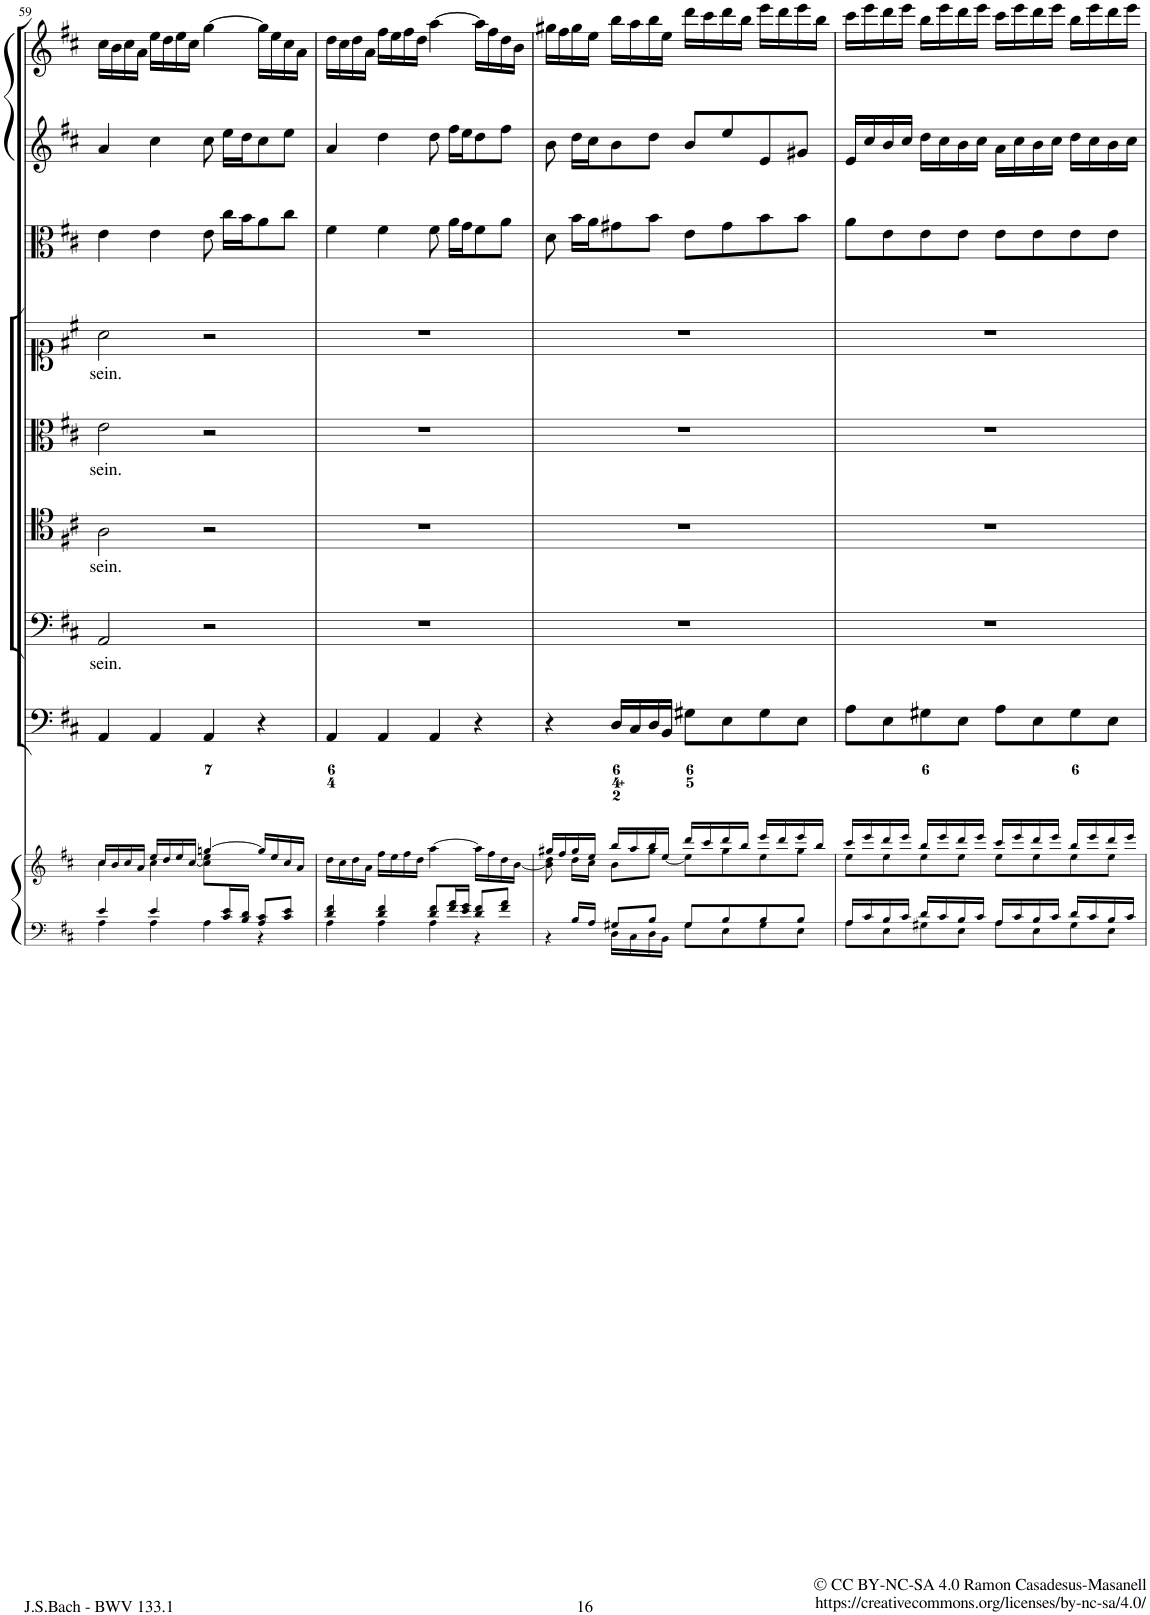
**kern	**kern	**kern	**kern	**text	**kern	**text	**kern	**text	**kern	**text	**kern	**kern	**kern
*part9	*part9	*part8	*part7	*part7	*part6	*part6	*part5	*part5	*part4	*part4	*part3	*part2	*part1
*staff10	*staff9	*staff8	*staff7	*staff7	*staff6	*staff6	*staff5	*staff5	*staff4	*staff4	*staff3	*staff2	*staff1
*I"Piano reduction	*	*I"Continuo	*I"Basso	*	*I"Tenore	*	*I"Alto	*	*I"Soprano Cornetto col Soprano	*	*I"Viola Oboe d'amore II colla Viola	*I"Violino II Oboe d'amore I col Violino II	*I"Violino I
*I'Pno	*	*	*	*	*	*	*	*	*	*	*I'Vla	*I'Vln	*I'Vln
!!LO:PB:g=z
*clefF4	*clefG2	*clefF4	*clefF4	*	*clefC4	*	*clefC3	*	*clefC1	*	*clefC3	*clefG2	*clefG2
*k[f#c#]	*k[f#c#]	*k[f#c#]	*k[f#c#]	*	*k[f#c#]	*	*k[f#c#]	*	*k[f#c#]	*	*k[f#c#]	*k[f#c#]	*k[f#c#]
*M2/2	*M2/2	*M2/2	*M2/2	*	*M2/2	*	*M2/2	*	*M2/2	*	*M2/2	*M2/2	*M2/2
*met(c|)	*met(c|)	*met(c|)	*met(c|)	*	*met(c|)	*	*met(c|)	*	*met(c|)	*	*met(c|)	*met(c|)	*met(c|)
=59	=59	=59	=59	=59	=59	=59	=59	=59	=59	=59	=59	=59	=59
*^	*^	*	*	*	*	*	*	*	*	*	*	*	*
*	*	*	*^	*	*	*	*	*	*	*	*	*	*	*	*
!	!	!	!	!	!	!	!LO:LY:b	!	!LO:LY:b	!	!LO:LY:b	!	!LO:LY:b	!	!	!
4e/	4A\	16cc#/LL	4cc#\	2ryy	4AA/	2AA/	sein.	2A\	sein.	2e\	sein.	2a\	sein.	4e\	4a/	16cc#\LL
.	.	16b/	.	.	.	.	.	.	.	.	.	.	.	.	.	16b\
.	.	16cc#/	.	.	.	.	.	.	.	.	.	.	.	.	.	16cc#\
.	.	16a/JJ	.	.	.	.	.	.	.	.	.	.	.	.	.	16a\JJ
4e/	4A\	16ee/LL	4cc#\	.	4AA/	.	.	.	.	.	.	.	.	4e\	4cc#\	16ee\LL
.	.	16dd/	.	.	.	.	.	.	.	.	.	.	.	.	.	16dd\
.	.	16ee/	.	.	.	.	.	.	.	.	.	.	.	.	.	16ee\
.	.	[<16cc#/JJ	.	.	.	.	.	.	.	.	.	.	.	.	.	16cc#\JJ
8ryy	4A\	[>4ggn/	2ryy	8cc#\] 8ee\L	4AA/	2r	.	2r	.	2r	.	2r	.	8e\	8cc#\	[4gg\
16c#/ 16e/L	.	.	.	4.ryy	.	.	.	.	.	.	.	.	.	16cc#\LL	16ee\LL	.
16B/ 16d/JJ	.	.	.	.	.	.	.	.	.	.	.	.	.	16b\J	16dd\J	.
8A/ 8c#/L	4r	16gg/LL]	.	.	4r	.	.	.	.	.	.	.	.	8a\	8cc#\	16gg\LL]
.	.	16ee/	.	.	.	.	.	.	.	.	.	.	.	.	.	16ee\
8c#/ 8e/J	.	16cc#/	.	.	.	.	.	.	.	.	.	.	.	8cc#\J	8ee\J	16cc#\
.	.	16a/JJ	.	.	.	.	.	.	.	.	.	.	.	.	.	16a\JJ
*	*	*v	*v	*v	*	*	*	*	*	*	*	*	*	*	*	*
=60	=60	=60	=60	=60	=60	=60	=60	=60	=60	=60	=60	=60	=60	=60
4d/ 4f#/	4A\	16dd\LL	4AA/	1r	.	1r	.	1r	.	1r	.	4f#\	4a/	16dd\LL
.	.	16cc#\	.	.	.	.	.	.	.	.	.	.	.	16cc#\
.	.	16dd\	.	.	.	.	.	.	.	.	.	.	.	16dd\
.	.	16a\JJ	.	.	.	.	.	.	.	.	.	.	.	16a\JJ
4d/ 4f#/	4A\	16ff#\LL	4AA/	.	.	.	.	.	.	.	.	4f#\	4dd\	16ff#\LL
.	.	16ee\	.	.	.	.	.	.	.	.	.	.	.	16ee\
.	.	16ff#\	.	.	.	.	.	.	.	.	.	.	.	16ff#\
.	.	16dd\JJ	.	.	.	.	.	.	.	.	.	.	.	16dd\JJ
8d/ 8f#/L	4A\	[4aa\	4AA/	.	.	.	.	.	.	.	.	8f#\	8dd\	[4aa\
16f#/ 16a/L	.	.	.	.	.	.	.	.	.	.	.	16a\LL	16ff#\LL	.
16e/ 16g/JJ	.	.	.	.	.	.	.	.	.	.	.	16g\J	16ee\J	.
8d/ 8f#/L	4r	16aa\LL]	4r	.	.	.	.	.	.	.	.	8f#\	8dd\	16aa\LL]
.	.	16ff#\	.	.	.	.	.	.	.	.	.	.	.	16ff#\
8f#/ 8a/J	.	16dd\	.	.	.	.	.	.	.	.	.	8a\J	8ff#\J	16dd\
.	.	[16b\JJ	.	.	.	.	.	.	.	.	.	.	.	16b\JJ
=61	=61	=61	=61	=61	=61	=61	=61	=61	=61	=61	=61	=61	=61	=61
*	*	*^	*	*	*	*	*	*	*	*	*	*	*	*
8ryy	4r	16gg#X/LL	8b\] 8dd\	4r	1r	.	1r	.	1r	.	1r	.	8d\	8b\	16gg#X\LL
.	.	16ff#/	.	.	.	.	.	.	.	.	.	.	.	.	16ff#\
16B/LL	.	16gg#/	16dd\LL	.	.	.	.	.	.	.	.	.	16b\LL	16dd\LL	16gg#\
16A/JJ	.	16ee/JJ	16cc#\JJ	.	.	.	.	.	.	.	.	.	16a\J	16cc#\J	16ee\JJ
8G#X/L	16D\LL	16bb/LL	8b\L	16D/LL	.	.	.	.	.	.	.	.	8g#X\	8b\	16bb\LL
.	16C#\	16aa/	.	16C#/	.	.	.	.	.	.	.	.	.	.	16aa\
8B/J	16D\	16bb/	8gg#\J	16D/	.	.	.	.	.	.	.	.	8b\J	8dd\J	16bb\
.	16BB\JJ	[<16ee/JJ	.	16BB/JJ	.	.	.	.	.	.	.	.	.	.	16ee\JJ
8G#/L	8G#\L	16ddd/LL	8ee\L]	8G#X\L	.	.	.	.	.	.	.	.	8e\L	8b/L	16ddd\LL
.	.	16ccc#/	.	.	.	.	.	.	.	.	.	.	.	.	16ccc#\
8B/	8E\	16ddd/	8gg#\	8E\	.	.	.	.	.	.	.	.	8g#\	8ee/	16ddd\
.	.	16bb/JJ	.	.	.	.	.	.	.	.	.	.	.	.	16bb\JJ
8B/	8G#\	16eee/LL	8ee\	8G#\	.	.	.	.	.	.	.	.	8b\	8e/	16eee\LL
.	.	16ddd/	.	.	.	.	.	.	.	.	.	.	.	.	16ddd\
8B/J	8E\J	16eee/	8gg#\J	8E\J	.	.	.	.	.	.	.	.	8b\J	8g#X/J	16eee\
.	.	16bb/JJ	.	.	.	.	.	.	.	.	.	.	.	.	16bb\JJ
=62	=62	=62	=62	=62	=62	=62	=62	=62	=62	=62	=62	=62	=62	=62	=62
16A/LL	8A\L	16ccc#/LL	8ee\L	8A\L	1r	.	1r	.	1r	.	1r	.	8a\L	16e/LL	16ccc#\LL
16c#/	.	16eee/	.	.	.	.	.	.	.	.	.	.	.	16cc#/	16eee\
16B/	8E\	16ddd/	8ee\	8E\	.	.	.	.	.	.	.	.	8e\	16b/	16ddd\
16c#/JJ	.	16eee/JJ	.	.	.	.	.	.	.	.	.	.	.	16cc#/JJ	16eee\JJ
16d/LL	8G#X\	16bb/LL	8ee\	8G#X\	.	.	.	.	.	.	.	.	8e\	16dd\LL	16bb\LL
16c#/	.	16eee/	.	.	.	.	.	.	.	.	.	.	.	16cc#\	16eee\
16B/	8E\J	16ddd/	8ee\J	8E\J	.	.	.	.	.	.	.	.	8e\J	16b\	16ddd\
16c#/JJ	.	16eee/JJ	.	.	.	.	.	.	.	.	.	.	.	16cc#\JJ	16eee\JJ
16A/LL	8A\L	16ccc#/LL	8ee\L	8A\L	.	.	.	.	.	.	.	.	8e\L	16a\LL	16ccc#\LL
16c#/	.	16eee/	.	.	.	.	.	.	.	.	.	.	.	16cc#\	16eee\
16B/	8E\	16ddd/	8ee\	8E\	.	.	.	.	.	.	.	.	8e\	16b\	16ddd\
16c#/JJ	.	16eee/JJ	.	.	.	.	.	.	.	.	.	.	.	16cc#\JJ	16eee\JJ
16d/LL	8G#\	16bb/LL	8ee\	8G#\	.	.	.	.	.	.	.	.	8e\	16dd\LL	16bb\LL
16c#/	.	16eee/	.	.	.	.	.	.	.	.	.	.	.	16cc#\	16eee\
16B/	8E\J	16ddd/	8ee\J	8E\J	.	.	.	.	.	.	.	.	8e\J	16b\	16ddd\
16c#/JJ	.	16eee/JJ	.	.	.	.	.	.	.	.	.	.	.	16cc#\JJ	16eee\JJ
*v	*v	*	*	*	*	*	*	*	*	*	*	*	*	*	*
*	*v	*v	*	*	*	*	*	*	*	*	*	*	*	*
=	=	=	=	=	=	=	=	=	=	=	=	=	=
*-	*-	*-	*-	*-	*-	*-	*-	*-	*-	*-	*-	*-	*-
